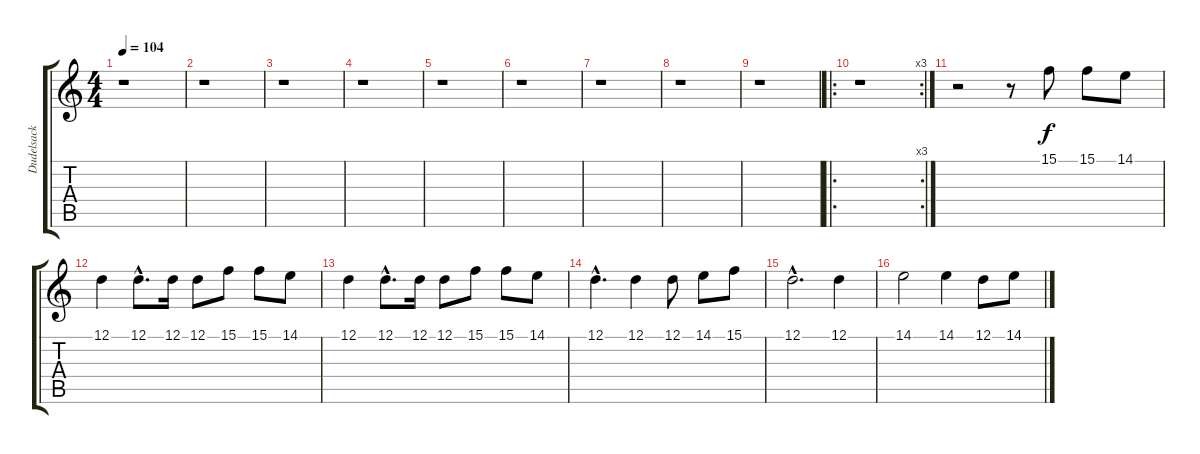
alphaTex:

\track ("Dudelsack (Piper)" "Dudelsack ") {instrument bagpipe}
\staff {score tabs}
\tuning (D4 A3 F3 C3 G2 D2) {hide}
\ts (4 4)
\tempo 104
\clef g2
\ks c
r.1{dy f instrument bagpipe} |
r.1 |
r.1 |
r.1 |
r.1 |
r.1 |
r.1 |
r.1 |
r.1 |
\ro
\rc 3
r.1 |
r.2 r.8 15.1.8 15.1.8 14.1.8 |
12.1.4 12.1{hac}.8{d} 12.1.16 12.1.8 15.1.8 15.1.8 14.1.8 |
12.1.4 12.1{hac}.8{d} 12.1.16 12.1.8 15.1.8 15.1.8 14.1.8 |
12.1{hac}.4{d} 12.1.4 12.1.8 14.1.8 15.1.8 |
12.1{hac}.2{d} 12.1.4 |
14.1.2 14.1.4 12.1.8 14.1.8
